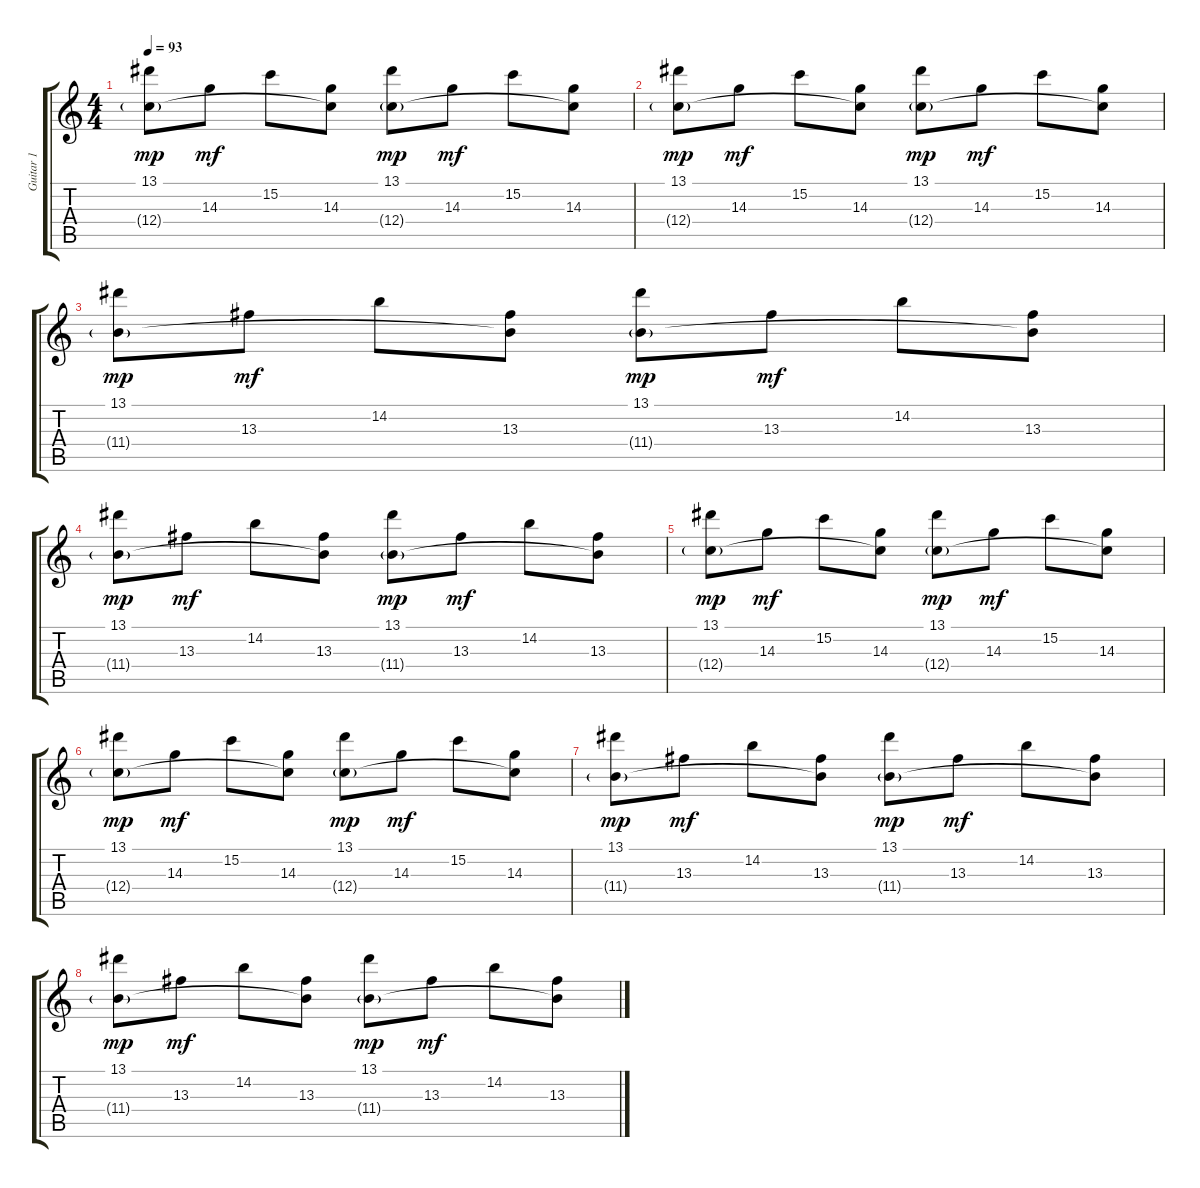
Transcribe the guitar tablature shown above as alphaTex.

\track ("Guitar 1" "Guitar 1") {instrument electricguitarjazz}
\staff {score tabs}
\tuning (D4 A3 F3 C3 G2 C2) {hide}
\ts (4 4)
\tempo 93
\clef g2
\ks c
(13.1 12.4{g}).8{dy mp} 14.3.8{dy mf} 15.2.8 (14.3 12.4{t}).8 (13.1 12.4{g}).8{dy mp} 14.3.8{dy mf} 15.2.8 (14.3 12.4{t}).8 |
(13.1 12.4{g}).8{dy mp} 14.3.8{dy mf} 15.2.8 (14.3 12.4{t}).8 (13.1 12.4{g}).8{dy mp} 14.3.8{dy mf} 15.2.8 (14.3 12.4{t}).8 |
(13.1 11.4{g}).8{dy mp} 13.3.8{dy mf} 14.2.8 (13.3 11.4{t}).8 (13.1 11.4{g}).8{dy mp} 13.3.8{dy mf} 14.2.8 (13.3 11.4{t}).8 |
(13.1 11.4{g}).8{dy mp} 13.3.8{dy mf} 14.2.8 (13.3 11.4{t}).8 (13.1 11.4{g}).8{dy mp} 13.3.8{dy mf} 14.2.8 (13.3 11.4{t}).8 |
(13.1 12.4{g}).8{dy mp} 14.3.8{dy mf} 15.2.8 (14.3 12.4{t}).8 (13.1 12.4{g}).8{dy mp} 14.3.8{dy mf} 15.2.8 (14.3 12.4{t}).8 |
(13.1 12.4{g}).8{dy mp} 14.3.8{dy mf} 15.2.8 (14.3 12.4{t}).8 (13.1 12.4{g}).8{dy mp} 14.3.8{dy mf} 15.2.8 (14.3 12.4{t}).8 |
(13.1 11.4{g}).8{dy mp} 13.3.8{dy mf} 14.2.8 (13.3 11.4{t}).8 (13.1 11.4{g}).8{dy mp} 13.3.8{dy mf} 14.2.8 (13.3 11.4{t}).8 |
(13.1 11.4{g}).8{dy mp} 13.3.8{dy mf} 14.2.8 (13.3 11.4{t}).8 (13.1 11.4{g}).8{dy mp} 13.3.8{dy mf} 14.2.8 (13.3 11.4{t}).8
